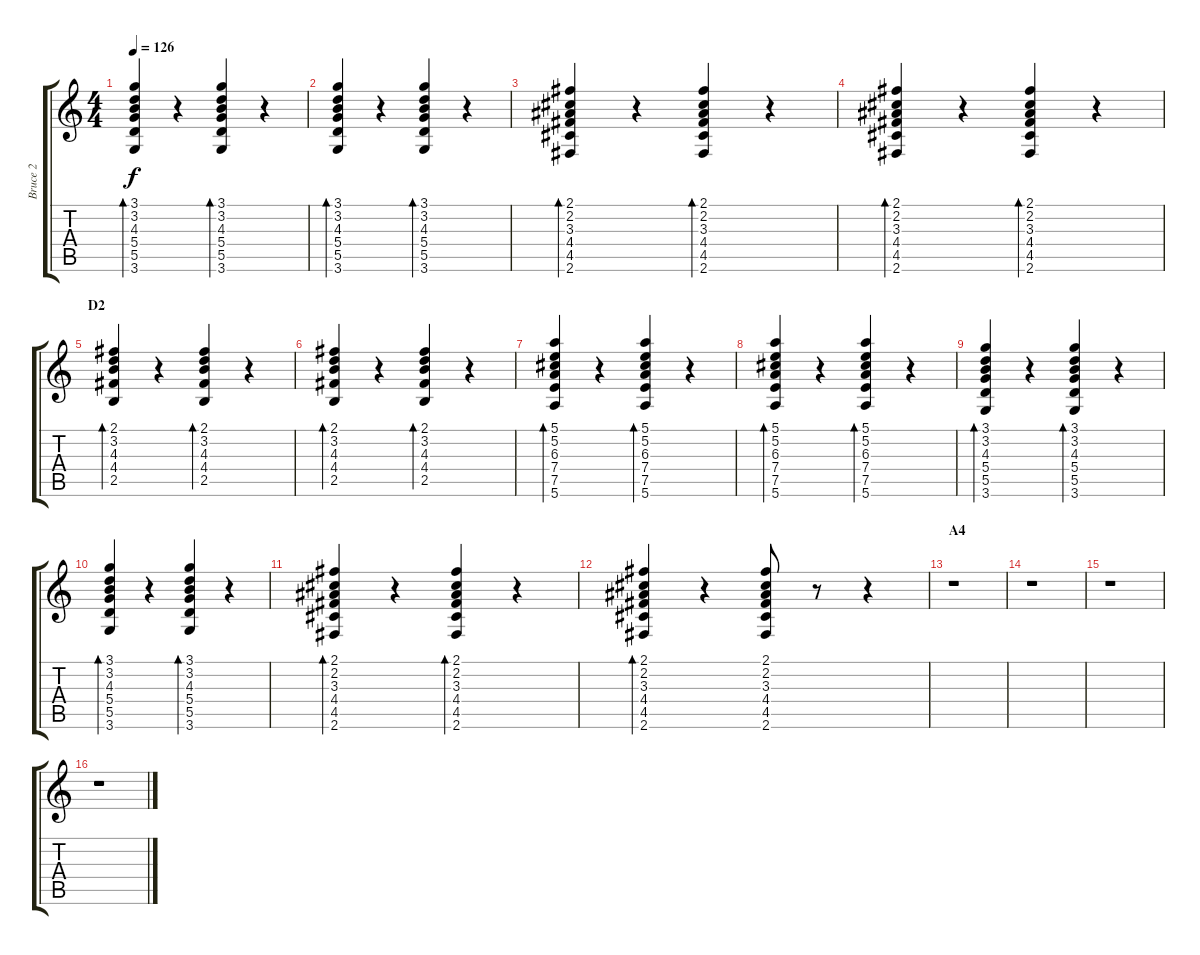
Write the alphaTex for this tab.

\track ("Bruce 2" "Bruce 2") {instrument acousticguitarsteel}
\staff {score tabs}
\tuning (E4 B3 G3 D3 A2 E2) {hide}
\ts (4 4)
\tempo 126
\clef g2
\ks c
(3.1 3.2 4.3 5.4 5.5 3.6).4{bd 120 dy f} r.4 (3.1 3.2 4.3 5.4 5.5 3.6).4{bd 120} r.4 |
(3.1 3.2 4.3 5.4 5.5 3.6).4{bd 120} r.4 (3.1 3.2 4.3 5.4 5.5 3.6).4{bd 120} r.4 |
(2.1 2.2 3.3 4.4 4.5 2.6).4{bd 120} r.4 (2.1 2.2 3.3 4.4 4.5 2.6).4{bd 120} r.4 |
(2.1 2.2 3.3 4.4 4.5 2.6).4{bd 120} r.4 (2.1 2.2 3.3 4.4 4.5 2.6).4{bd 120} r.4 |
\section ("" "D2")
(2.1 3.2 4.3 4.4 2.5).4{bd 60} r.4 (2.1 3.2 4.3 4.4 2.5).4{bd 120} r.4 |
(2.1 3.2 4.3 4.4 2.5).4{bd 60} r.4 (2.1 3.2 4.3 4.4 2.5).4{bd 120} r.4 |
(5.1 5.2 6.3 7.4 7.5 5.6).4{bd 120} r.4 (5.1 5.2 6.3 7.4 7.5 5.6).4{bd 120} r.4 |
(5.1 5.2 6.3 7.4 7.5 5.6).4{bd 120} r.4 (5.1 5.2 6.3 7.4 7.5 5.6).4{bd 120} r.4 |
(3.1 3.2 4.3 5.4 5.5 3.6).4{bd 120} r.4 (3.1 3.2 4.3 5.4 5.5 3.6).4{bd 120} r.4 |
(3.1 3.2 4.3 5.4 5.5 3.6).4{bd 120} r.4 (3.1 3.2 4.3 5.4 5.5 3.6).4{bd 120} r.4 |
(2.1 2.2 3.3 4.4 4.5 2.6).4{bd 120} r.4 (2.1 2.2 3.3 4.4 4.5 2.6).4{bd 120} r.4 |
(2.1 2.2 3.3 4.4 4.5 2.6).4{bd 120} r.4 (2.1 2.2 3.3 4.4 4.5 2.6).8 r.8 r.4 |
\section ("" "A4")
r.1 |
r.1 |
r.1 |
r.1
